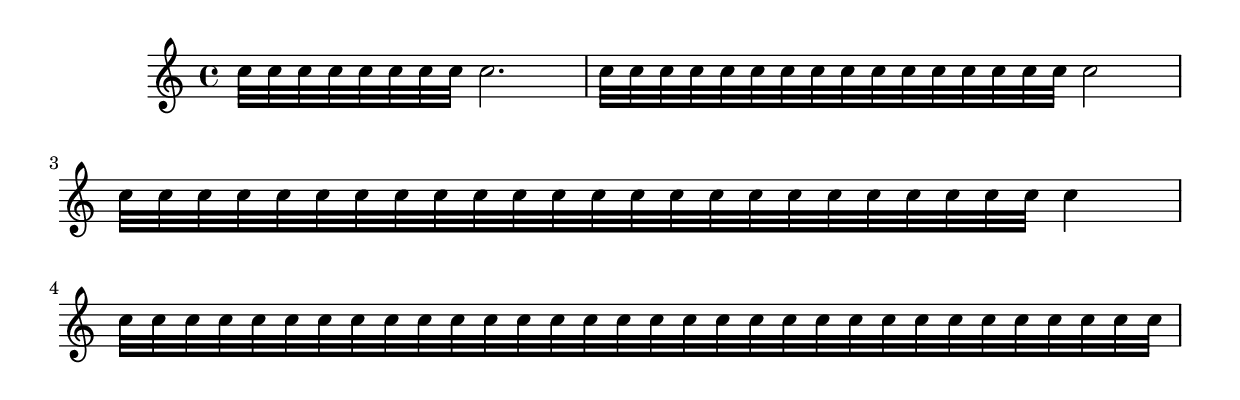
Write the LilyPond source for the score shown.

\version "2.15.13"

featherDurations=
#(define-music-function (parser location factor argument) (ly:moment? ly:music?)
   (_i "Adjust durations of music in @var{argument} by rational @var{factor}.")
   (let ((orig-duration (ly:music-length argument))
	 (multiplier (ly:make-moment 1 1)))
	 
     (display "note durations:") (newline)

     (music-map
      (lambda (mus)
	(if (and (eq? (ly:music-property mus 'name) 'EventChord)
		 (< 0 (ly:moment-main-denominator (ly:music-length mus))))
	    (begin
	      (ly:music-compress mus multiplier)
	      (set! multiplier (ly:moment-mul factor multiplier))
	      (display (ly:music-length mus)) (newline)))
	mus)
      argument)
    
     (format #t "total: ~a~%to be scaled to: ~a~%_________________________~%"
       (ly:music-length argument)
       orig-duration)

     (ly:music-compress
       argument
       (ly:moment-div orig-duration (ly:music-length argument)))

     argument))
     
\relative c'' {
  \featherDurations #(ly:make-moment 1 2)
  { c32[ c c c c c c c] } c2.
  \featherDurations #(ly:make-moment 1 2)
  { c32[ c c c c c c c c c c c c c c c] } c2
  \featherDurations #(ly:make-moment 1 2)
  { c32[ c c c c c c c c c c c c c c c c c c c c c c c] } c4
  \break
  \featherDurations #(ly:make-moment 1 2)
  { c32[ c c c c c c c   c c c c c c c c   c c c c c c c c   c c c c c c c c] }
}

